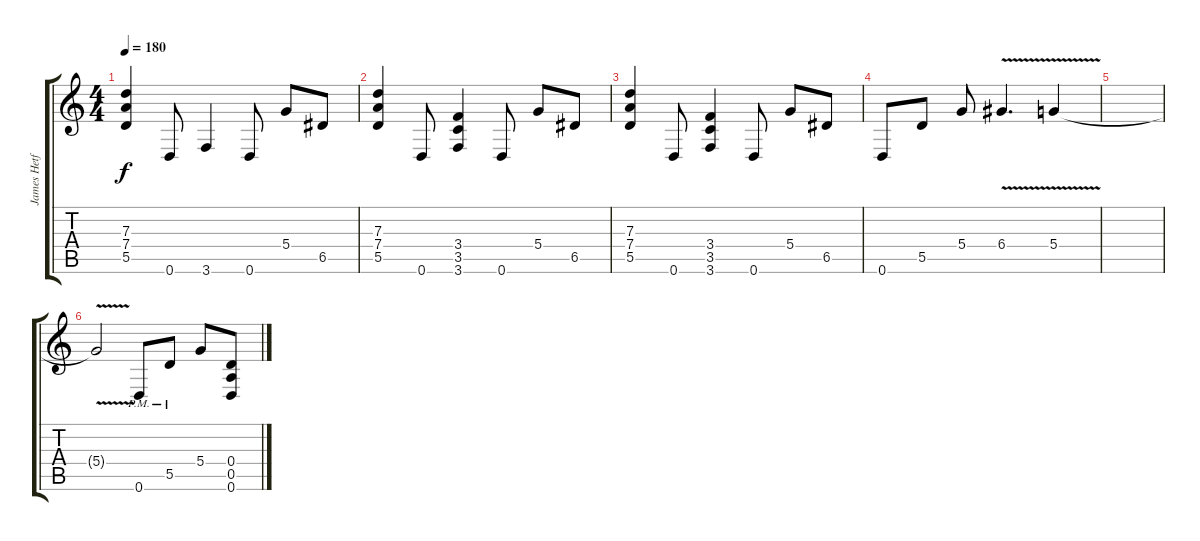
\track ("James Hetfield Guitar" "James Hetf") {instrument distortionguitar}
\staff {score tabs}
\tuning (E4 B3 G3 D3 A2 D2) {hide}
\ts (4 4)
\tempo 180
\clef g2
\ks c
(7.3 7.4 5.5).4{dy f} 0.6.8 3.6.4 0.6.8 5.4.8 6.5.8 |
(7.3 7.4 5.5).4 0.6.8 (3.4 3.5 3.6).4 0.6.8 5.4.8 6.5.8 |
(7.3 7.4 5.5).4 0.6.8 (3.4 3.5 3.6).4 0.6.8 5.4.8 6.5.8 |
0.6.8 5.5.8 5.4.8 6.4{v}.4{d} 5.4{v}.4 |
|
5.4{t}.2 0.6{pm}.8 5.5{pm}.8 5.4.8 (0.4 0.5 0.6).8
